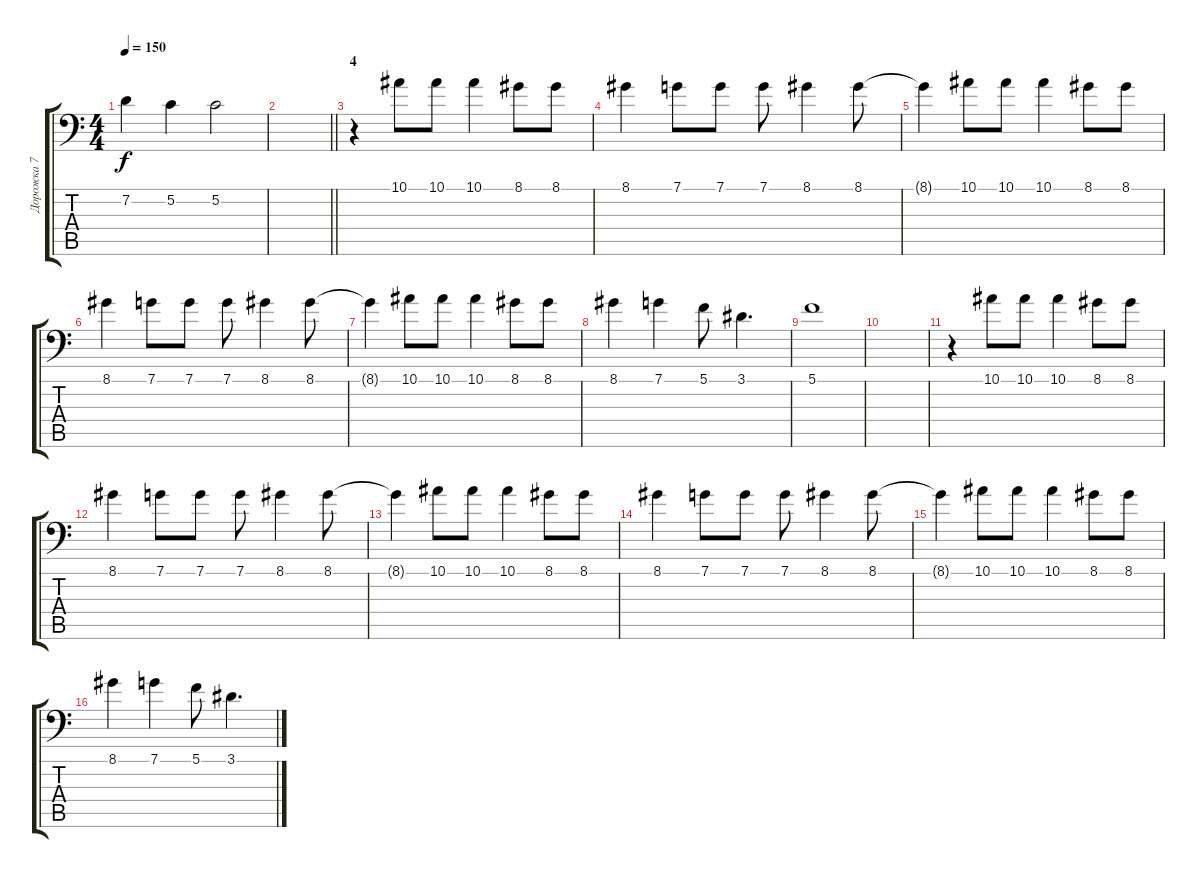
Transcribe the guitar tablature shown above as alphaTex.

\track ("Дорожка 7" "Дорожка 7") {instrument choiraahs}
\staff {score tabs}
\tuning (C4 G3 Eb3 Bb2 F2 Bb1) {hide}
\ts (4 4)
\tempo 150
\clef f4
\ks c
7.2.4{dy f} 5.2.4 5.2.2 |
\barLineRight lightlight
|
\section ("" "4")
r.4 10.1.8 10.1.8 10.1.4 8.1.8 8.1.8 |
8.1.4 7.1.8 7.1.8 7.1.8 8.1.4 8.1.8 |
8.1{t}.4 10.1.8 10.1.8 10.1.4 8.1.8 8.1.8 |
8.1.4 7.1.8 7.1.8 7.1.8 8.1.4 8.1.8 |
8.1{t}.4 10.1.8 10.1.8 10.1.4 8.1.8 8.1.8 |
8.1.4 7.1.4 5.1.8 3.1.4{d} |
5.1.1 |
|
r.4 10.1.8 10.1.8 10.1.4 8.1.8 8.1.8 |
8.1.4 7.1.8 7.1.8 7.1.8 8.1.4 8.1.8 |
8.1{t}.4 10.1.8 10.1.8 10.1.4 8.1.8 8.1.8 |
8.1.4 7.1.8 7.1.8 7.1.8 8.1.4 8.1.8 |
8.1{t}.4 10.1.8 10.1.8 10.1.4 8.1.8 8.1.8 |
8.1.4 7.1.4 5.1.8 3.1.4{d}
